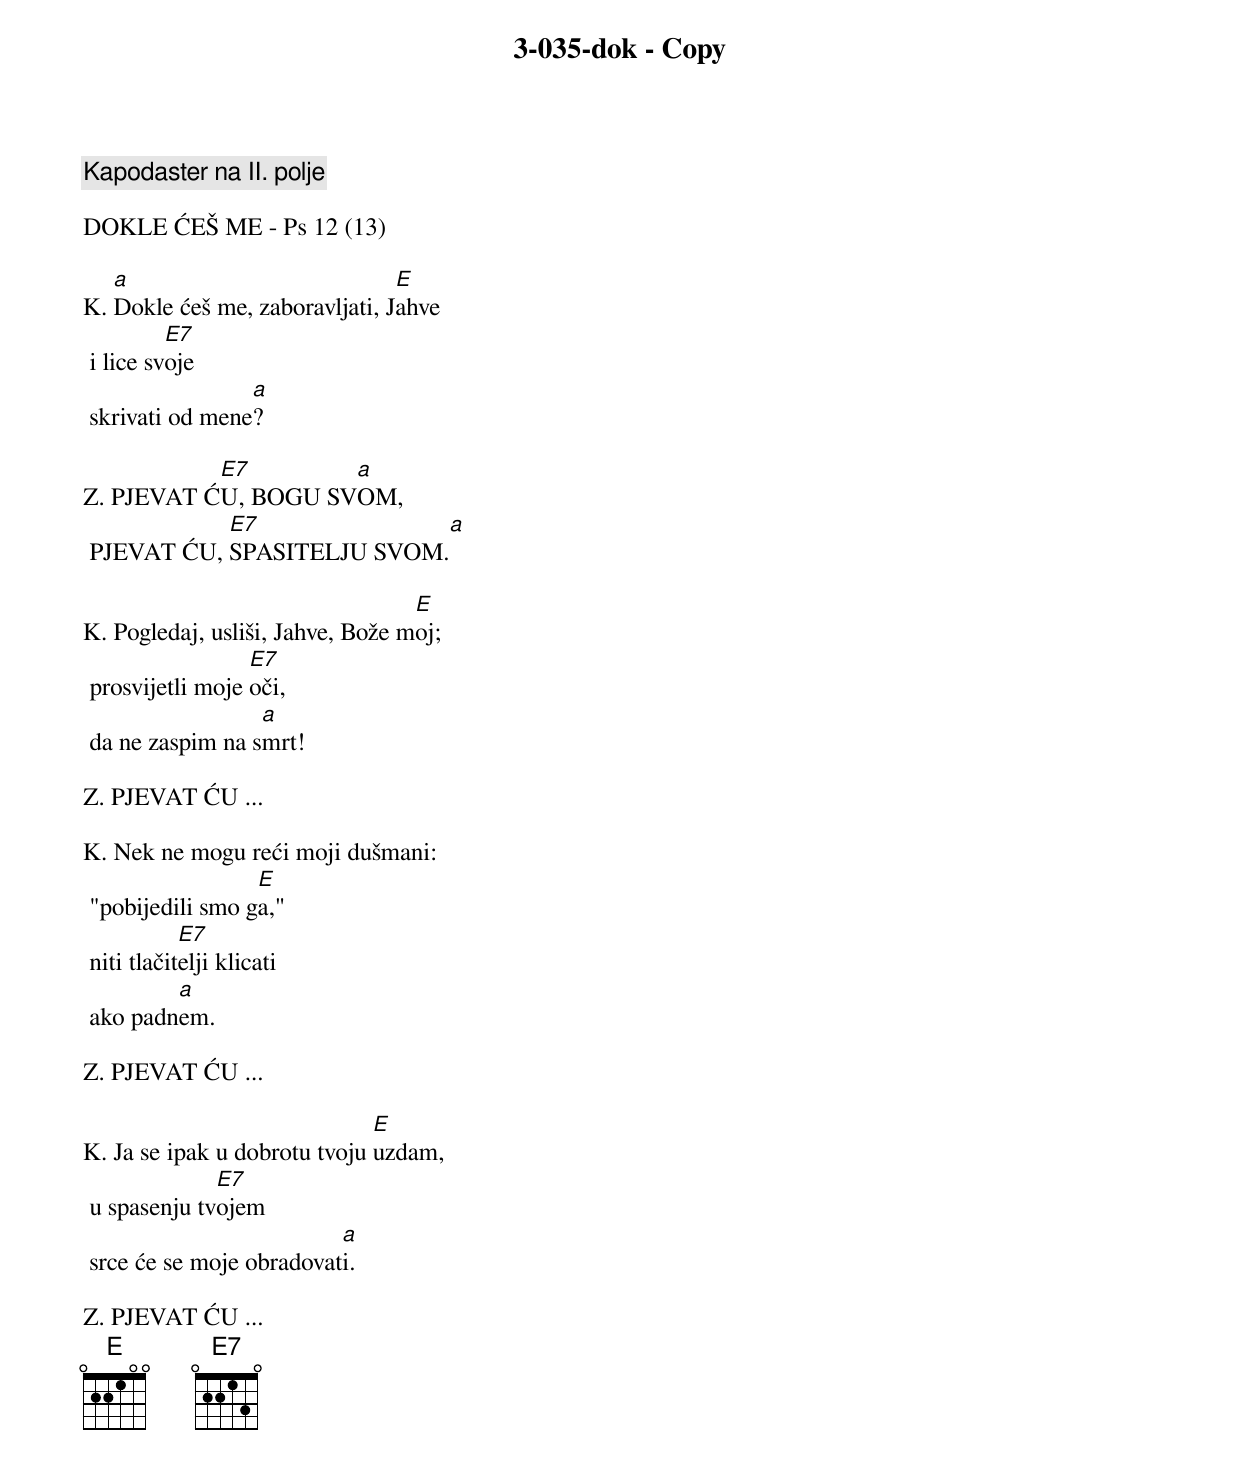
{title: 3-035-dok - Copy}

{comment: Kapodaster na II. polje}

DOKLE ĆEŠ ME - Ps 12 (13)

K.	[a]Dokle ćeš me, zaboravljati, J[E]ahve
	i lice sv[E7]oje
	skrivati od mene[a]?

Z.	PJEVAT Ć[E7]U, BOGU SV[a]OM,
	PJEVAT ĆU, [E7]SPASITELJU SVOM.[a]

K.	Pogledaj, usliši, Jahve, Bože m[E]oj;
	prosvijetli moje [E7]oči,
	da ne zaspim na s[a]mrt!

Z.	PJEVAT ĆU ...

K.	Nek ne mogu reći moji dušmani:
	"pobijedili smo g[E]a,"
	niti tlačit[E7]elji klicati
	ako padn[a]em.

Z.	PJEVAT ĆU ...

K.	Ja se ipak u dobrotu tvoju [E]uzdam,
	u spasenju tv[E7]ojem
	srce će se moje obradovat[a]i.

Z.	PJEVAT ĆU ...
